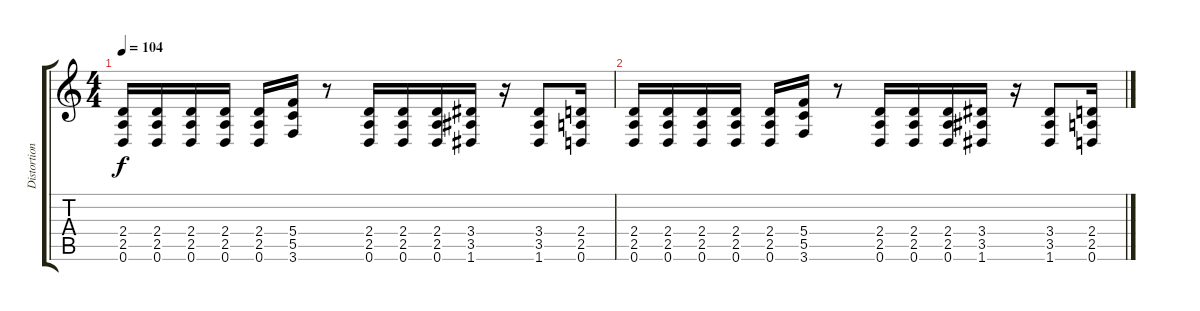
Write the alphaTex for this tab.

\track ("Distortion" "Distortion") {instrument distortionguitar}
\staff {score tabs}
\tuning (D4 A3 F3 C3 G2 D2) {hide}
\ts (4 4)
\tempo 104
\clef g2
\ks c
(2.4 2.5 0.6).16{dy f} (2.4 2.5 0.6).16 (2.4 2.5 0.6).16 (2.4 2.5 0.6).16 (2.4 2.5 0.6).16 (5.4 5.5 3.6).16 r.8 (2.4 2.5 0.6).16 (2.4 2.5 0.6).16 (2.4 2.5 0.6).16 (3.4 3.5 1.6).16 r.16 (3.4 3.5 1.6).8 (2.4 2.5 0.6).16 |
(2.4 2.5 0.6).16 (2.4 2.5 0.6).16 (2.4 2.5 0.6).16 (2.4 2.5 0.6).16 (2.4 2.5 0.6).16 (5.4 5.5 3.6).16 r.8 (2.4 2.5 0.6).16 (2.4 2.5 0.6).16 (2.4 2.5 0.6).16 (3.4 3.5 1.6).16 r.16 (3.4 3.5 1.6).8 (2.4 2.5 0.6).16
